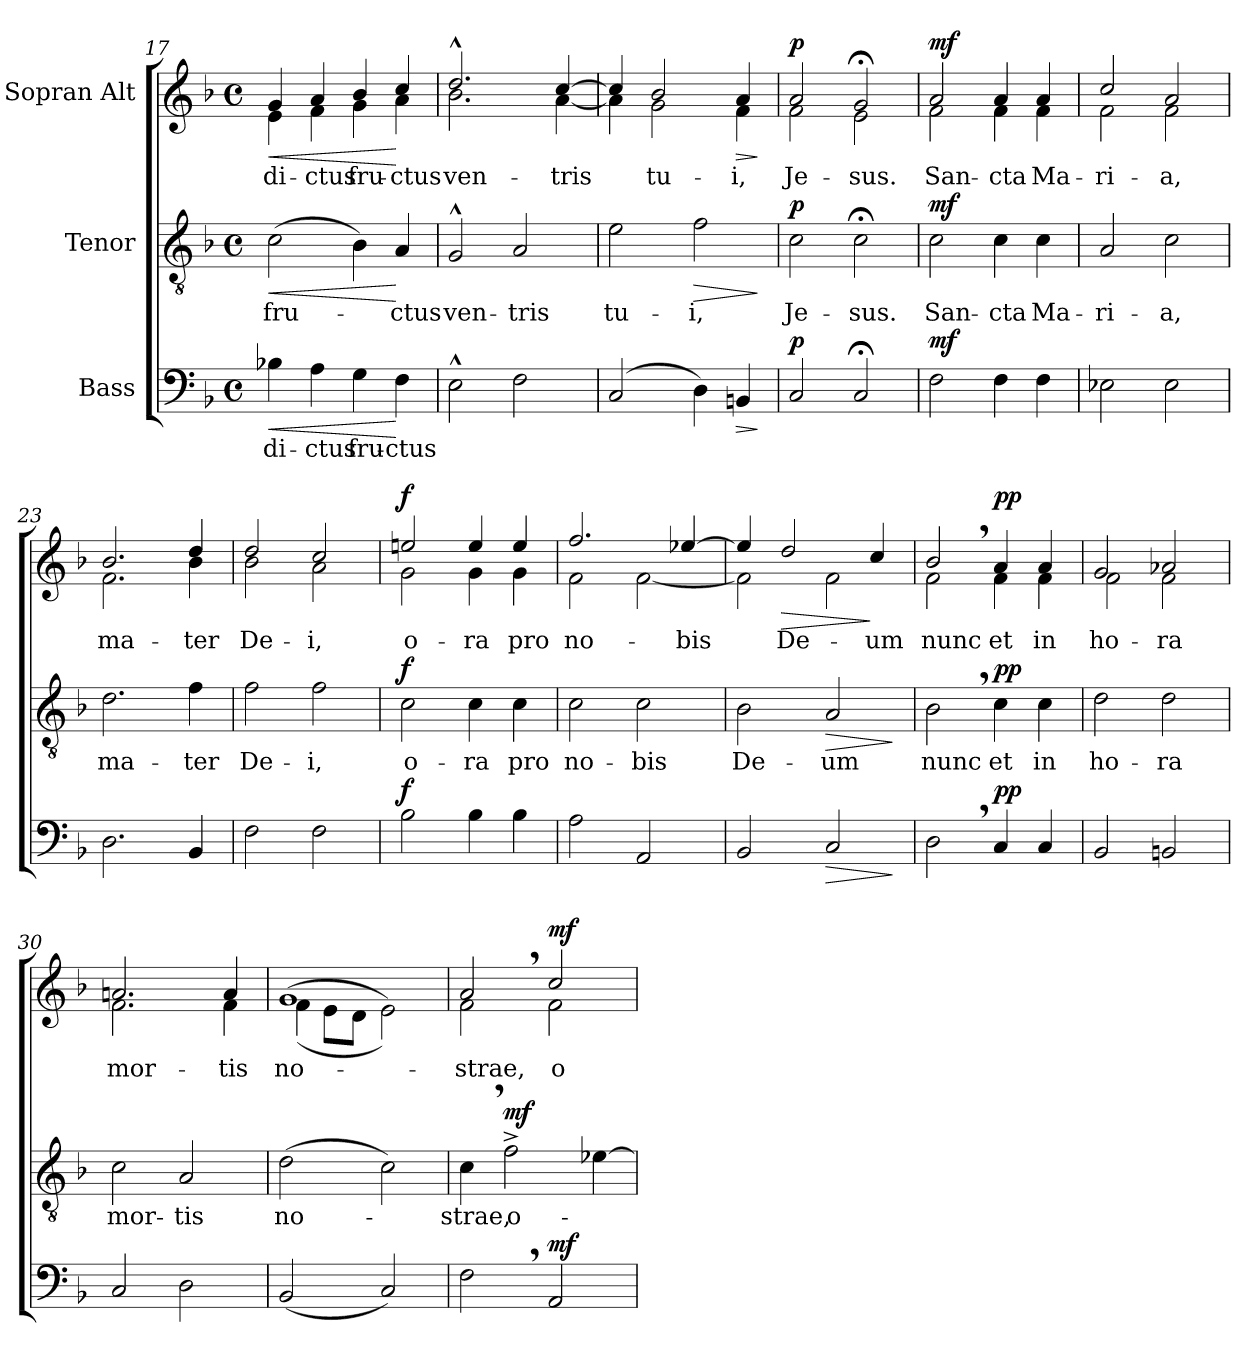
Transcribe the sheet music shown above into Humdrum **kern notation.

**kern	**text	**dynam	**kern	**text	**dynam	**kern	**text	**dynam
*part3	*part3	*part3	*part2	*part2	*part2	*part1	*part1	*part1
*staff3	*staff3	*staff3	*staff2	*staff2	*staff2	*staff1	*staff1	*staff1
*I"Bass	*	*	*I"Tenor	*	*	*I"Sopran Alt	*	*
*clefF4	*	*	*clefGv2	*	*	*clefG2	*	*
*k[b-]	*	*	*k[b-]	*	*	*k[b-]	*	*
*M4/4	*	*	*M4/4	*	*	*M4/4	*	*
*met(c)	*	*	*met(c)	*	*	*met(c)	*	*
=17	=17	=17	=17	=17	=17	=17	=17	=17
!	!LO:LY:b	!LO:HP:b	!	!LO:LY:b	!LO:HP:b	!	!LO:LY:b	!LO:HP:b
*	*	*	*	*	*	*^	*	*
4B-X\	-di-	<	(2c\	fru-	<	4g/	4e\	-di-	<
!	!LO:LY:b	!	!	!	!	!	!	!LO:LY:b	!
4A\	-ctus	.	.	.	.	4a/	4f\	-ctus	.
!	!LO:LY:b	!	!	!	!	!	!	!LO:LY:b	!
4G\	fru-	.	4B-\)	.	.	4b-/	4g\	fru-	.
!	!LO:LY:b	!	!	!LO:LY:b	!	!	!	!LO:LY:b	!
4F\	-ctus	[	4A/	-ctus	[	4cc/	4a\	-ctus	[
=18	=18	=18	=18	=18	=18	=18	=18	=18	=18
!	!	!	!	!LO:LY:b	!	!	!	!LO:LY:b	!
2E^^\	.	.	2G^^/	ven-	.	2.dd^^/	2.b-\	ven-	.
!	!	!	!	!LO:LY:b	!	!	!	!	!
2F\	.	.	2A/	-tris	.	.	.	.	.
!	!	!	!	!	!	!	!	!LO:LY:b	!
.	.	.	.	.	.	[4cc/	[4a\	-tris	.
=19	=19	=19	=19	=19	=19	=19	=19	=19	=19
!	!	!	!	!LO:LY:b	!	!	!	!	!
(2C/	.	.	2e\	tu-	.	4cc/]	4a\]	.	.
!	!	!	!	!	!	!	!	!LO:LY:b	!
.	.	.	.	.	.	2b-/	2g\	tu-	.
!	!	!	!	!LO:LY:b	!LO:HP:b	!	!	!	!
4D\)	.	.	2f\	-i,	>	.	.	.	.
!	!	!LO:HP:b	!	!	!	!	!	!LO:LY:b	!LO:HP:b
4BBn/	.	>	.	.	.	4a/	4f\	-i,	>
*	*	*	*	*	*	*v	*v	*	*
.	.	]	.	.	]	.	.	]
=20	=20	=20	=20	=20	=20	=20	=20	=20
!	!	!LO:DY:a	!	!LO:LY:b	!LO:DY:a	!	!LO:LY:b	!LO:DY:a
*	*	*	*	*	*	*^	*	*
2C/	.	p	2c\	Je-	p	2a/	2f\	Je-	p
!	!	!	!	!LO:LY:b	!	!	!	!LO:LY:b	!
2C;</	.	.	2c;<\	-sus.	.	2g;</	2e\	-sus.	.
!!LO:PB:g=z	!!
=21	=21	=21	=21	=21	=21	=21	=21	=21	=21
!	!	!LO:DY:a	!	!LO:LY:b	!LO:DY:a	!	!	!LO:LY:b	!LO:DY:a
2F\	.	mf	2c\	San-	mf	2a/	2f\	San-	mf
!	!	!	!	!LO:LY:b	!	!	!	!LO:LY:b	!
4F\	.	.	4c\	-cta	.	4a/	4f\	-cta	.
!	!	!	!	!LO:LY:b	!	!	!	!LO:LY:b	!
4F\	.	.	4c\	Ma-	.	4a/	4f\	Ma-	.
=22	=22	=22	=22	=22	=22	=22	=22	=22	=22
!	!	!	!	!LO:LY:b	!	!	!	!LO:LY:b	!
2E-X\	.	.	2A/	-ri-	.	2cc/	2f\	-ri-	.
!	!	!	!	!LO:LY:b	!	!	!	!LO:LY:b	!
2E-\	.	.	2c\	-a,	.	2a/	2f\	-a,	.
=23	=23	=23	=23	=23	=23	=23	=23	=23	=23
!	!	!	!	!LO:LY:b	!	!	!	!LO:LY:b	!
2.D\	.	.	2.d\	ma-	.	2.b-/	2.f\	ma-	.
!	!	!	!	!LO:LY:b	!	!	!	!LO:LY:b	!
4BB-/	.	.	4f\	-ter	.	4dd/	4b-\	-ter	.
=24	=24	=24	=24	=24	=24	=24	=24	=24	=24
!	!	!	!	!LO:LY:b	!	!	!	!LO:LY:b	!
2F\	.	.	2f\	De-	.	2dd/	2b-\	De-	.
!	!	!	!	!LO:LY:b	!	!	!	!LO:LY:b	!
2F\	.	.	2f\	-i,	.	2cc/	2a\	-i,	.
=25	=25	=25	=25	=25	=25	=25	=25	=25	=25
!	!	!LO:DY:a	!	!LO:LY:b	!LO:DY:a	!	!	!LO:LY:b	!LO:DY:a
2B-\	.	f	2c\	o-	f	2een/	2g\	o-	f
!	!	!	!	!LO:LY:b	!	!	!	!LO:LY:b	!
4B-\	.	.	4c\	-ra	.	4ee/	4g\	-ra	.
!	!	!	!	!LO:LY:b	!	!	!	!LO:LY:b	!
4B-\	.	.	4c\	pro	.	4ee/	4g\	pro	.
!!LO:LB:g=z	!!
=26	=26	=26	=26	=26	=26	=26	=26	=26	=26
!	!	!	!	!LO:LY:b	!	!	!	!LO:LY:b	!
2A\	.	.	2c\	no-	.	2.ff/	2f\	no-	.
!	!	!	!	!LO:LY:b	!	!	!	!	!
2AA/	.	.	2c\	-bis	.	.	[2f\	.	.
!	!	!	!	!	!	!	!	!LO:LY:b	!
.	.	.	.	.	.	[4ee-X/	.	-bis	.
=27	=27	=27	=27	=27	=27	=27	=27	=27	=27
!	!	!	!	!LO:LY:b	!	!	!	!	!
2BB-/	.	.	2B-\	De-	.	4ee-/]	2f\]	.	.
!	!	!	!	!	!	!	!	!LO:LY:b	!LO:HP:b
.	.	.	.	.	.	2dd/	.	De-	>
!	!	!LO:HP:b	!	!LO:LY:b	!LO:HP:b	!	!	!	!
2C/	.	>	2A/	-um	>	.	2f\	.	.
!	!	!	!	!	!	!	!	!LO:LY:b	!
.	.	.	.	.	.	4cc/	.	-um	]
*	*	*	*	*	*	*v	*v	*	*
.	.	]	.	.	]	.	.	.
=28	=28	=28	=28	=28	=28	=28	=28	=28
!	!	!	!	!LO:LY:b	!	!	!LO:LY:b	!
*	*	*	*	*	*	*^	*	*
2D,\	.	.	2B-,\	nunc	.	2b-,/	2f\	nunc	.
!	!	!LO:DY:a	!	!LO:LY:b	!LO:DY:a	!	!	!LO:LY:b	!LO:DY:a
4C/	.	pp	4c\	et	pp	4a/	4f\	et	pp
!	!	!	!	!LO:LY:b	!	!	!	!LO:LY:b	!
4C/	.	.	4c\	in	.	4a/	4f\	in	.
=29	=29	=29	=29	=29	=29	=29	=29	=29	=29
!	!	!	!	!LO:LY:b	!	!	!	!LO:LY:b	!
2BB-/	.	.	2d\	ho-	.	2g/	2f\	ho-	.
!	!	!	!	!LO:LY:b	!	!	!	!LO:LY:b	!
2BBn/	.	.	2d\	-ra	.	2a-X/	2f\	-ra	.
=30	=30	=30	=30	=30	=30	=30	=30	=30	=30
!	!	!	!	!LO:LY:b	!	!	!	!LO:LY:b	!
2C/	.	.	2c\	mor-	.	2.an/	2.f\	mor-	.
!	!	!	!	!LO:LY:b	!	!	!	!	!
2D\	.	.	2A/	-tis	.	.	.	.	.
!	!	!	!	!	!	!	!	!LO:LY:b	!
.	.	.	.	.	.	4a/	4f\	-tis	.
=31	=31	=31	=31	=31	=31	=31	=31	=31	=31
!	!	!	!	!LO:LY:b	!	!	!	!LO:LY:b	!
(2BB-/	.	.	(2d\	no-	.	(1g	(4f\	no-	.
.	.	.	.	.	.	.	8e\L	.	.
.	.	.	.	.	.	.	8d\J	.	.
2C/)	.	.	2c\)	.	.	.	2e\))	.	.
!!LO:LB:g=z	!!
=32	=32	=32	=32	=32	=32	=32	=32	=32	=32
!	!	!	!	!LO:LY:b	!	!	!	!LO:LY:b	!
2F,\	.	.	4c,\	-strae,	.	2a,/	2f\	-strae,	.
!	!	!	!	!LO:LY:b	!LO:DY:a	!	!	!	!
.	.	.	2f^\	-o-	mf	.	.	.	.
!	!	!LO:DY:a	!	!	!	!	!	!LO:LY:b	!LO:DY:a
2AA/	.	mf	.	.	.	2cc/	2f\	o-	mf
.	.	.	[4e-X\	.	.	.	.	.	.
*	*	*	*	*	*	*v	*v	*	*
=	=	=	=	=	=	=	=	=
*-	*-	*-	*-	*-	*-	*-	*-	*-
